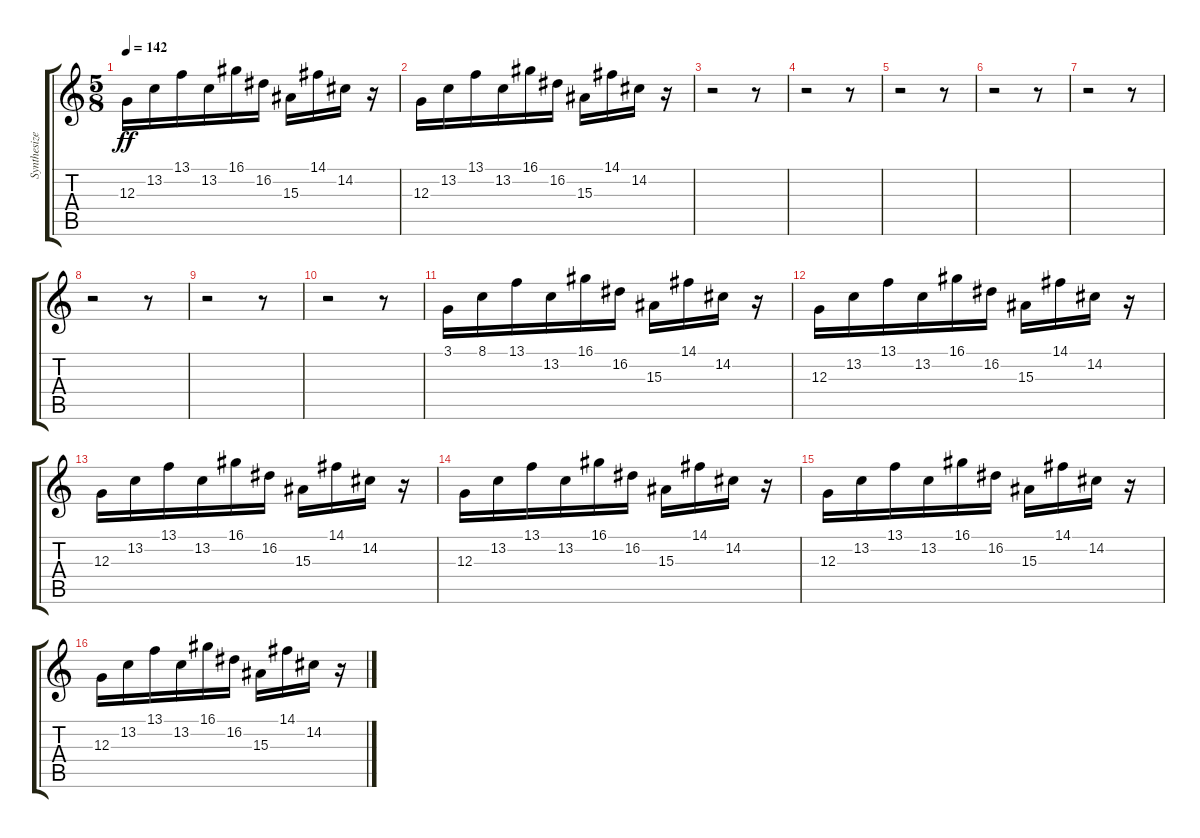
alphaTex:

\track ("Synthesizer1(Sequence1)             " "Synthesize") {instrument lead2sawtooth}
\staff {score tabs}
\tuning (E4 B3 G3 D3 A2 E2) {hide}
\ts (5 8)
\tempo 142
\clef g2
\ks c
12.3.16{dy ff} 13.2.16 13.1.16 13.2.16 16.1.16 16.2.16 15.3.16 14.1.16 14.2.16 r.16 |
12.3.16 13.2.16 13.1.16 13.2.16 16.1.16 16.2.16 15.3.16 14.1.16 14.2.16 r.16 |
r.2 r.8 |
r.2 r.8 |
r.2 r.8 |
r.2 r.8 |
r.2 r.8 |
r.2 r.8 |
r.2 r.8 |
r.2 r.8 |
3.1.16 8.1.16 13.1.16 13.2.16 16.1.16 16.2.16 15.3.16 14.1.16 14.2.16 r.16 |
12.3.16 13.2.16 13.1.16 13.2.16 16.1.16 16.2.16 15.3.16 14.1.16 14.2.16 r.16 |
12.3.16 13.2.16 13.1.16 13.2.16 16.1.16 16.2.16 15.3.16 14.1.16 14.2.16 r.16 |
12.3.16 13.2.16 13.1.16 13.2.16 16.1.16 16.2.16 15.3.16 14.1.16 14.2.16 r.16 |
12.3.16 13.2.16 13.1.16 13.2.16 16.1.16 16.2.16 15.3.16 14.1.16 14.2.16 r.16 |
12.3.16 13.2.16 13.1.16 13.2.16 16.1.16 16.2.16 15.3.16 14.1.16 14.2.16 r.16
